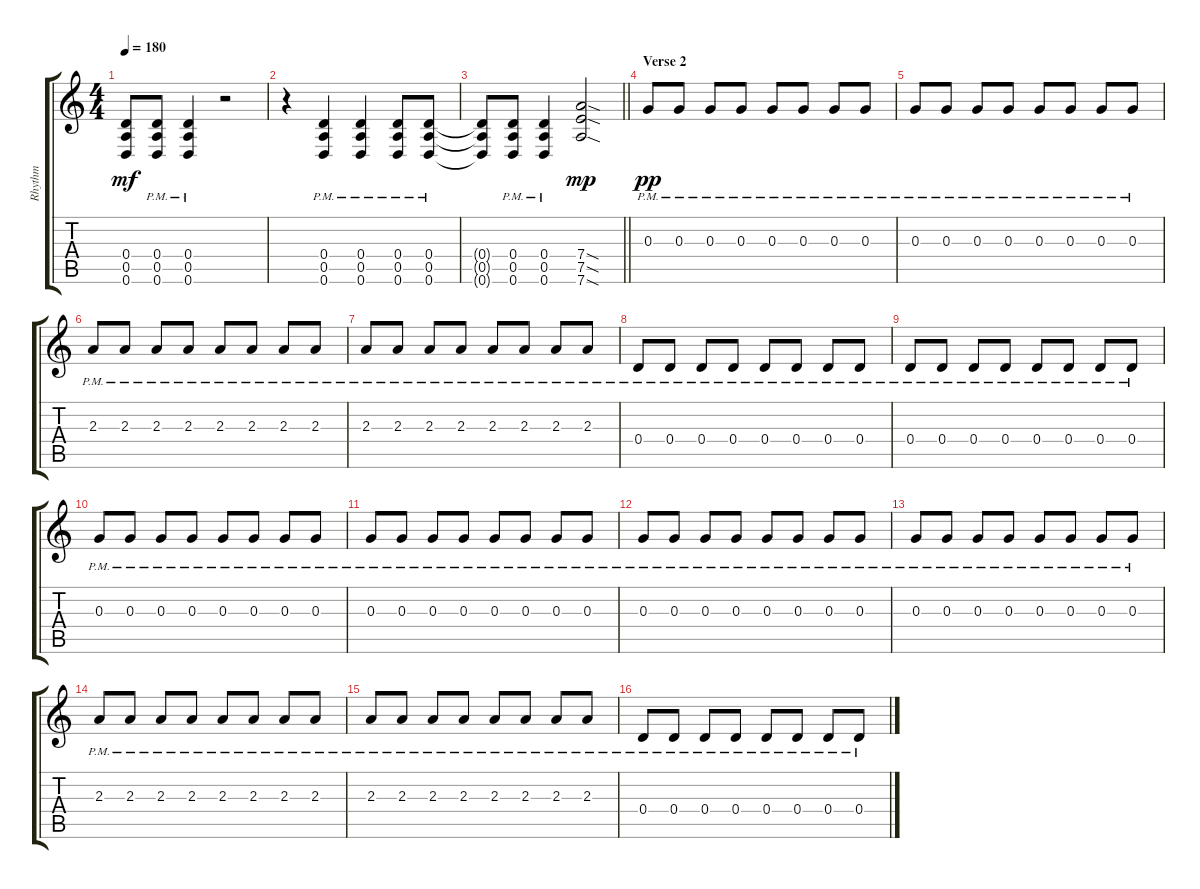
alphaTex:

\track ("Rhythm" "Rhythm") {instrument overdrivenguitar}
\staff {score tabs}
\tuning (E4 B3 G3 D3 A2 D2) {hide}
\ts (4 4)
\tempo 180
\clef g2
\ks c
(0.4{t} 0.5{t} 0.6{t}).8{dy mf} (0.4{pm} 0.5{pm} 0.6{pm}).8 (0.4{pm} 0.5{pm} 0.6{pm}).4 r.2 |
r.4 (0.4{pm} 0.5{pm} 0.6{pm}).4 (0.4{pm} 0.5{pm} 0.6{pm}).4 (0.4{pm} 0.5{pm} 0.6{pm}).8 (0.4{pm} 0.5{pm} 0.6{pm}).8 |
\barLineRight lightlight
(0.4{t} 0.5{t} 0.6{t}).8 (0.4{pm} 0.5{pm} 0.6{pm}).8 (0.4{pm} 0.5{pm} 0.6{pm}).4 (7.4{sod} 7.5{sod} 7.6{sod}).2{dy mp} |
\section ("" "Verse 2")
0.3{pm}.8{dy pp} 0.3{pm}.8 0.3{pm}.8 0.3{pm}.8 0.3{pm}.8 0.3{pm}.8 0.3{pm}.8 0.3{pm}.8 |
0.3{pm}.8 0.3{pm}.8 0.3{pm}.8 0.3{pm}.8 0.3{pm}.8 0.3{pm}.8 0.3{pm}.8 0.3{pm}.8 |
2.3{pm}.8 2.3{pm}.8 2.3{pm}.8 2.3{pm}.8 2.3{pm}.8 2.3{pm}.8 2.3{pm}.8 2.3{pm}.8 |
2.3{pm}.8 2.3{pm}.8 2.3{pm}.8 2.3{pm}.8 2.3{pm}.8 2.3{pm}.8 2.3{pm}.8 2.3{pm}.8 |
0.4{pm}.8 0.4{pm}.8 0.4{pm}.8 0.4{pm}.8 0.4{pm}.8 0.4{pm}.8 0.4{pm}.8 0.4{pm}.8 |
0.4{pm}.8 0.4{pm}.8 0.4{pm}.8 0.4{pm}.8 0.4{pm}.8 0.4{pm}.8 0.4{pm}.8 0.4{pm}.8 |
0.3{pm}.8 0.3{pm}.8 0.3{pm}.8 0.3{pm}.8 0.3{pm}.8 0.3{pm}.8 0.3{pm}.8 0.3{pm}.8 |
0.3{pm}.8 0.3{pm}.8 0.3{pm}.8 0.3{pm}.8 0.3{pm}.8 0.3{pm}.8 0.3{pm}.8 0.3{pm}.8 |
0.3{pm}.8 0.3{pm}.8 0.3{pm}.8 0.3{pm}.8 0.3{pm}.8 0.3{pm}.8 0.3{pm}.8 0.3{pm}.8 |
0.3{pm}.8 0.3{pm}.8 0.3{pm}.8 0.3{pm}.8 0.3{pm}.8 0.3{pm}.8 0.3{pm}.8 0.3{pm}.8 |
2.3{pm}.8 2.3{pm}.8 2.3{pm}.8 2.3{pm}.8 2.3{pm}.8 2.3{pm}.8 2.3{pm}.8 2.3{pm}.8 |
2.3{pm}.8 2.3{pm}.8 2.3{pm}.8 2.3{pm}.8 2.3{pm}.8 2.3{pm}.8 2.3{pm}.8 2.3{pm}.8 |
0.4{pm}.8 0.4{pm}.8 0.4{pm}.8 0.4{pm}.8 0.4{pm}.8 0.4{pm}.8 0.4{pm}.8 0.4{pm}.8
